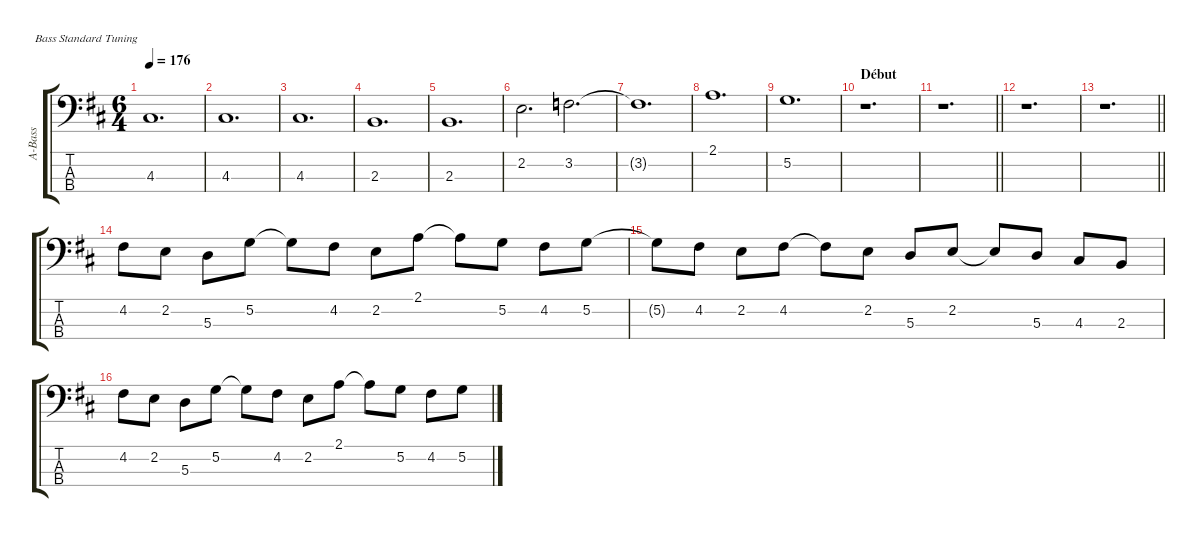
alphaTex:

\hideDynamics
\bracketExtendMode groupsimilarinstruments
\otherSystemsTrackNameOrientation horizontal
\track ("Bass" "A-Bass") {instrument acousticbass}
\staff {score tabs}
\tuning (G2 D2 A1 E1)
\ts (6 4)
\tempo 176
\clef f4
\ks bminor
4.3{acc #}.1{d dy f instrument acousticbass beam Up} |
4.3{acc #}.1{d beam Up} |
4.3{acc #}.1{d beam Up} |
2.3{acc forcenatural}.1{d beam Up} |
2.3{acc forcenatural}.1{d beam Up} |
2.2{acc forcenatural}.2{d beam Down} 3.2{acc forcenatural}.2{d beam Down} |
3.2{t acc forcenatural}.1{d beam Down} |
2.1{acc forcenatural}.1{d beam Down} |
5.2{acc forcenatural}.1{d beam Down} |
\section ("" "Début")
r.1{d beam Down} |
\barLineRight lightlight
r.1{d beam Down} |
r.1{d beam Down} |
\barLineRight lightlight
r.1{d beam Down} |
4.2{acc #}.8{beam Down} 2.2{acc forcenatural}.8{beam Down} 5.3{acc forcenatural}.8{beam Down} 5.2{acc forcenatural}.8{beam Down} 5.2{t acc forcenatural}.8{beam Down} 4.2{acc #}.8{beam Down} 2.2{acc forcenatural}.8{beam Down} 2.1{acc forcenatural}.8{beam Down} 2.1{t acc forcenatural}.8{beam Down} 5.2{acc forcenatural}.8{beam Down} 4.2{acc #}.8{beam Down} 5.2{acc forcenatural}.8{beam Down} |
5.2{t acc forcenatural}.8{beam Down} 4.2{acc #}.8{beam Down} 2.2{acc forcenatural}.8{beam Down} 4.2{acc #}.8{beam Down} 4.2{t acc #}.8{beam Down} 2.2{acc forcenatural}.8{beam Down} 5.3{acc forcenatural}.8{beam Up} 2.2{acc forcenatural}.8{beam Up} 2.2{t acc forcenatural}.8{beam Up} 5.3{acc forcenatural}.8{beam Up} 4.3{acc #}.8{beam Up} 2.3{acc forcenatural}.8{beam Up} |
4.2{acc #}.8{beam Down} 2.2{acc forcenatural}.8{beam Down} 5.3{acc forcenatural}.8{beam Down} 5.2{acc forcenatural}.8{beam Down} 5.2{t acc forcenatural}.8{beam Down} 4.2{acc #}.8{beam Down} 2.2{acc forcenatural}.8{beam Down} 2.1{acc forcenatural}.8{beam Down} 2.1{t acc forcenatural}.8{beam Down} 5.2{acc forcenatural}.8{beam Down} 4.2{acc #}.8{beam Down} 5.2{acc forcenatural}.8{beam Down}
